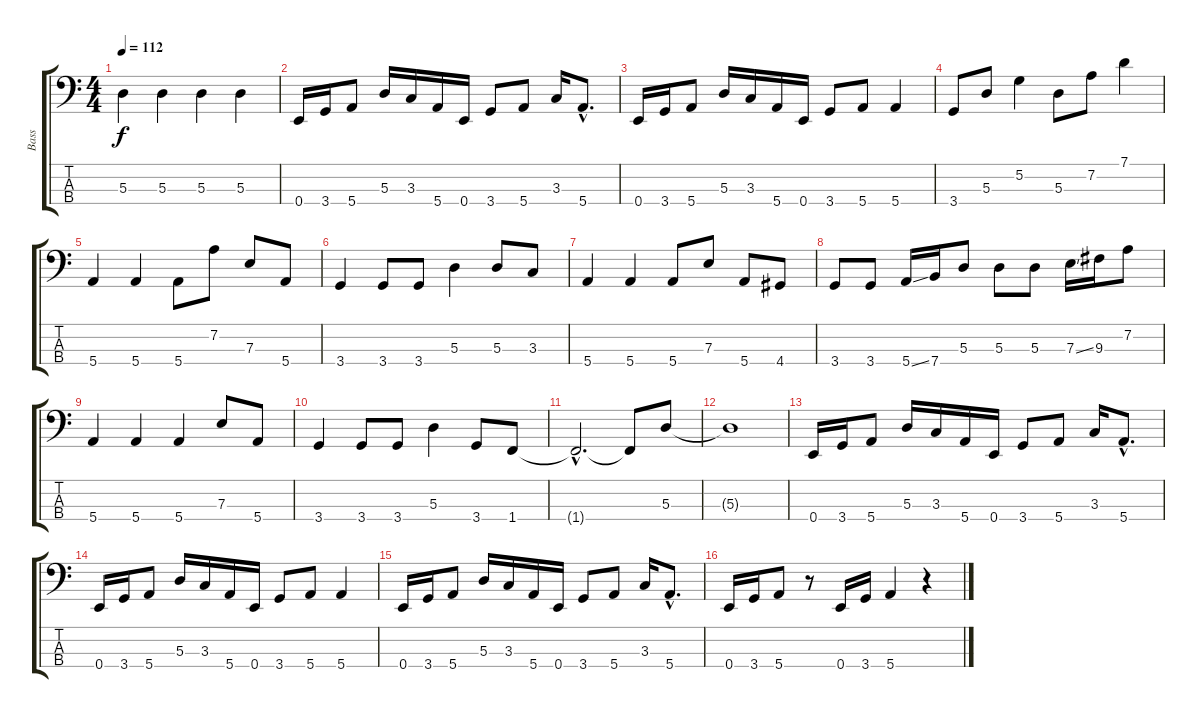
\track ("Bass" "Bass") {instrument electricbassfinger}
\staff {score tabs}
\tuning (G2 D2 A1 E1) {hide}
\ts (4 4)
\tempo 112
\clef f4
\ks c
5.3.4{dy f} 5.3.4 5.3.4 5.3.4 |
0.4.16 3.4.16 5.4.8 5.3.16 3.3.16 5.4.16 0.4.16 3.4.8 5.4.8 3.3.16 5.4{hac}.8{d} |
0.4.16 3.4.16 5.4.8 5.3.16 3.3.16 5.4.16 0.4.16 3.4.8 5.4.8 5.4.4 |
3.4.8 5.3.8 5.2.4 5.3.8 7.2.8 7.1.4 |
5.4.4 5.4.4 5.4.8 7.2.8 7.3.8 5.4.8 |
3.4.4 3.4.8 3.4.8 5.3.4 5.3.8 3.3.8 |
5.4.4 5.4.4 5.4.8 7.3.8 5.4.8 4.4.8 |
3.4.8 3.4.8 5.4{ss}.16 7.4.16 5.3.8 5.3.8 5.3.8 7.3{ss}.16 9.3.16 7.2.8 |
5.4.4 5.4.4 5.4.4 7.3.8 5.4.8 |
3.4.4 3.4.8 3.4.8 5.3.4 3.4.8 1.4.8 |
1.4{hac t}.2{d} 1.4{t}.8 5.3.8 |
5.3{t}.1 |
0.4.16 3.4.16 5.4.8 5.3.16 3.3.16 5.4.16 0.4.16 3.4.8 5.4.8 3.3.16 5.4{hac}.8{d} |
0.4.16 3.4.16 5.4.8 5.3.16 3.3.16 5.4.16 0.4.16 3.4.8 5.4.8 5.4.4 |
0.4.16 3.4.16 5.4.8 5.3.16 3.3.16 5.4.16 0.4.16 3.4.8 5.4.8 3.3.16 5.4{hac}.8{d} |
0.4.16 3.4.16 5.4.8 r.8 0.4.16 3.4.16 5.4.4 r.4
